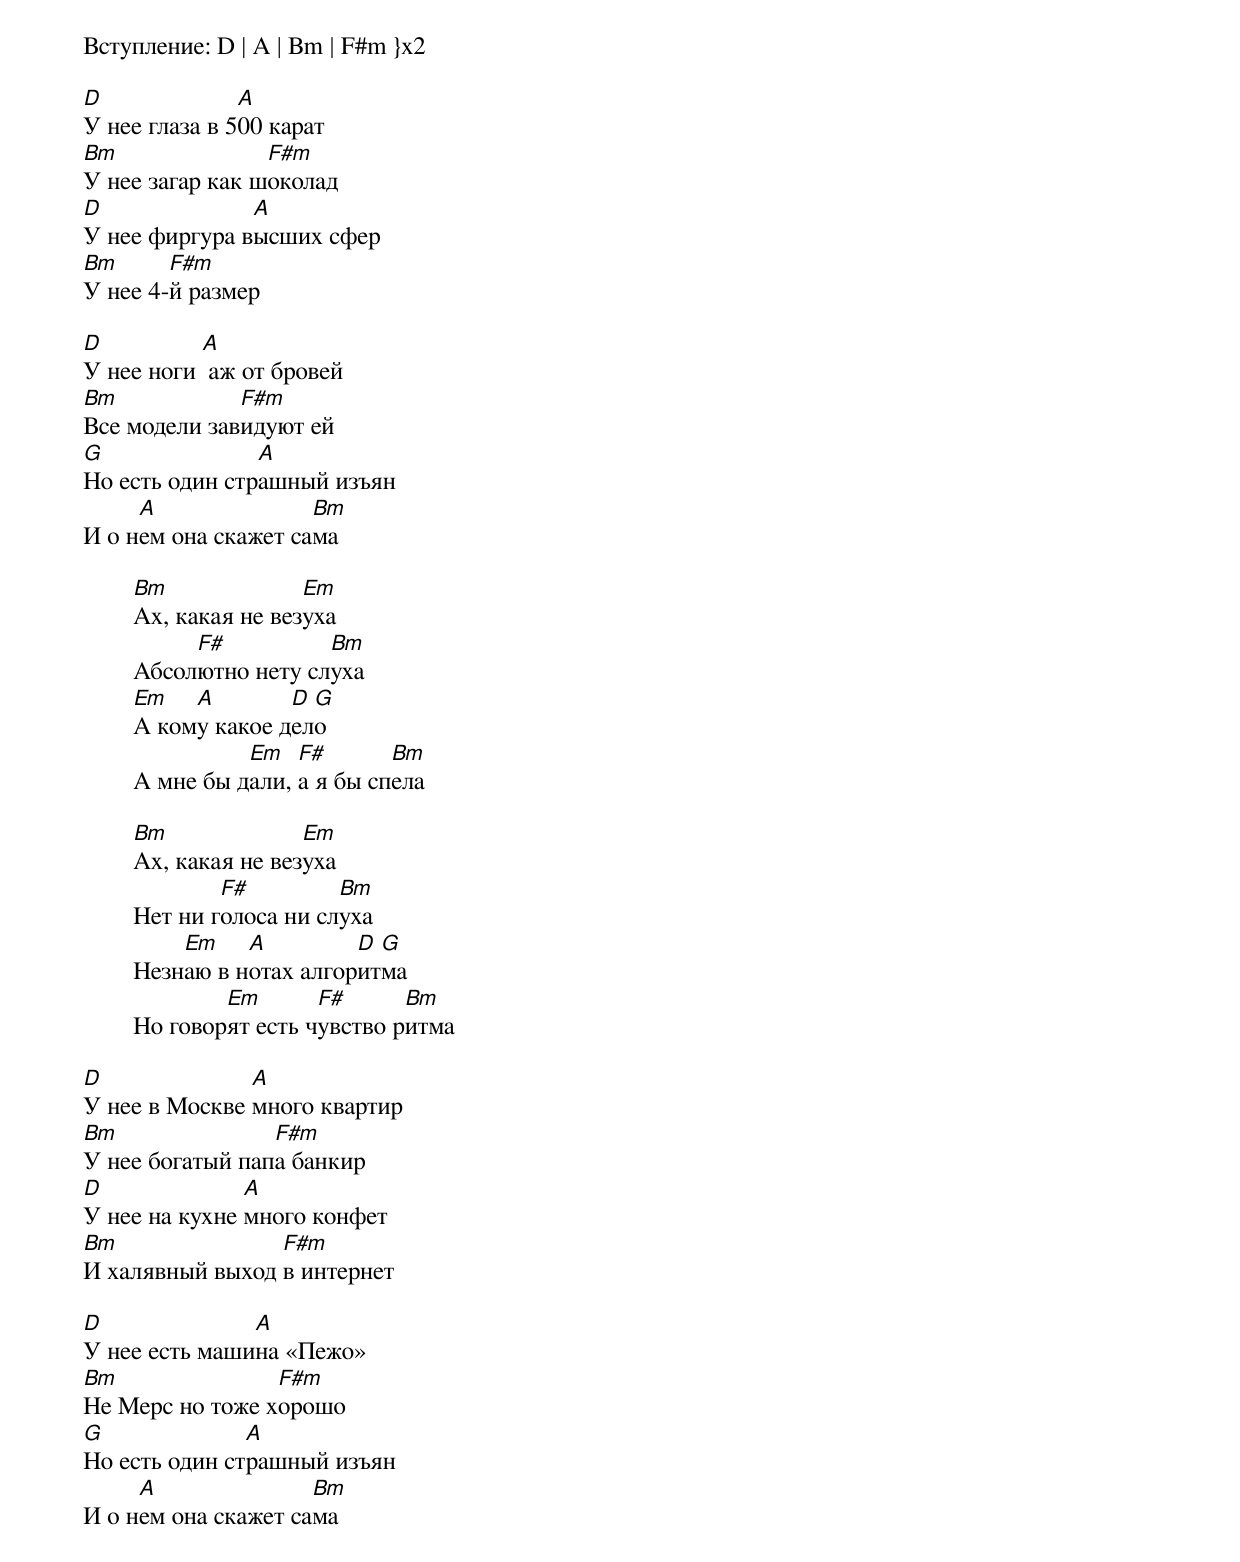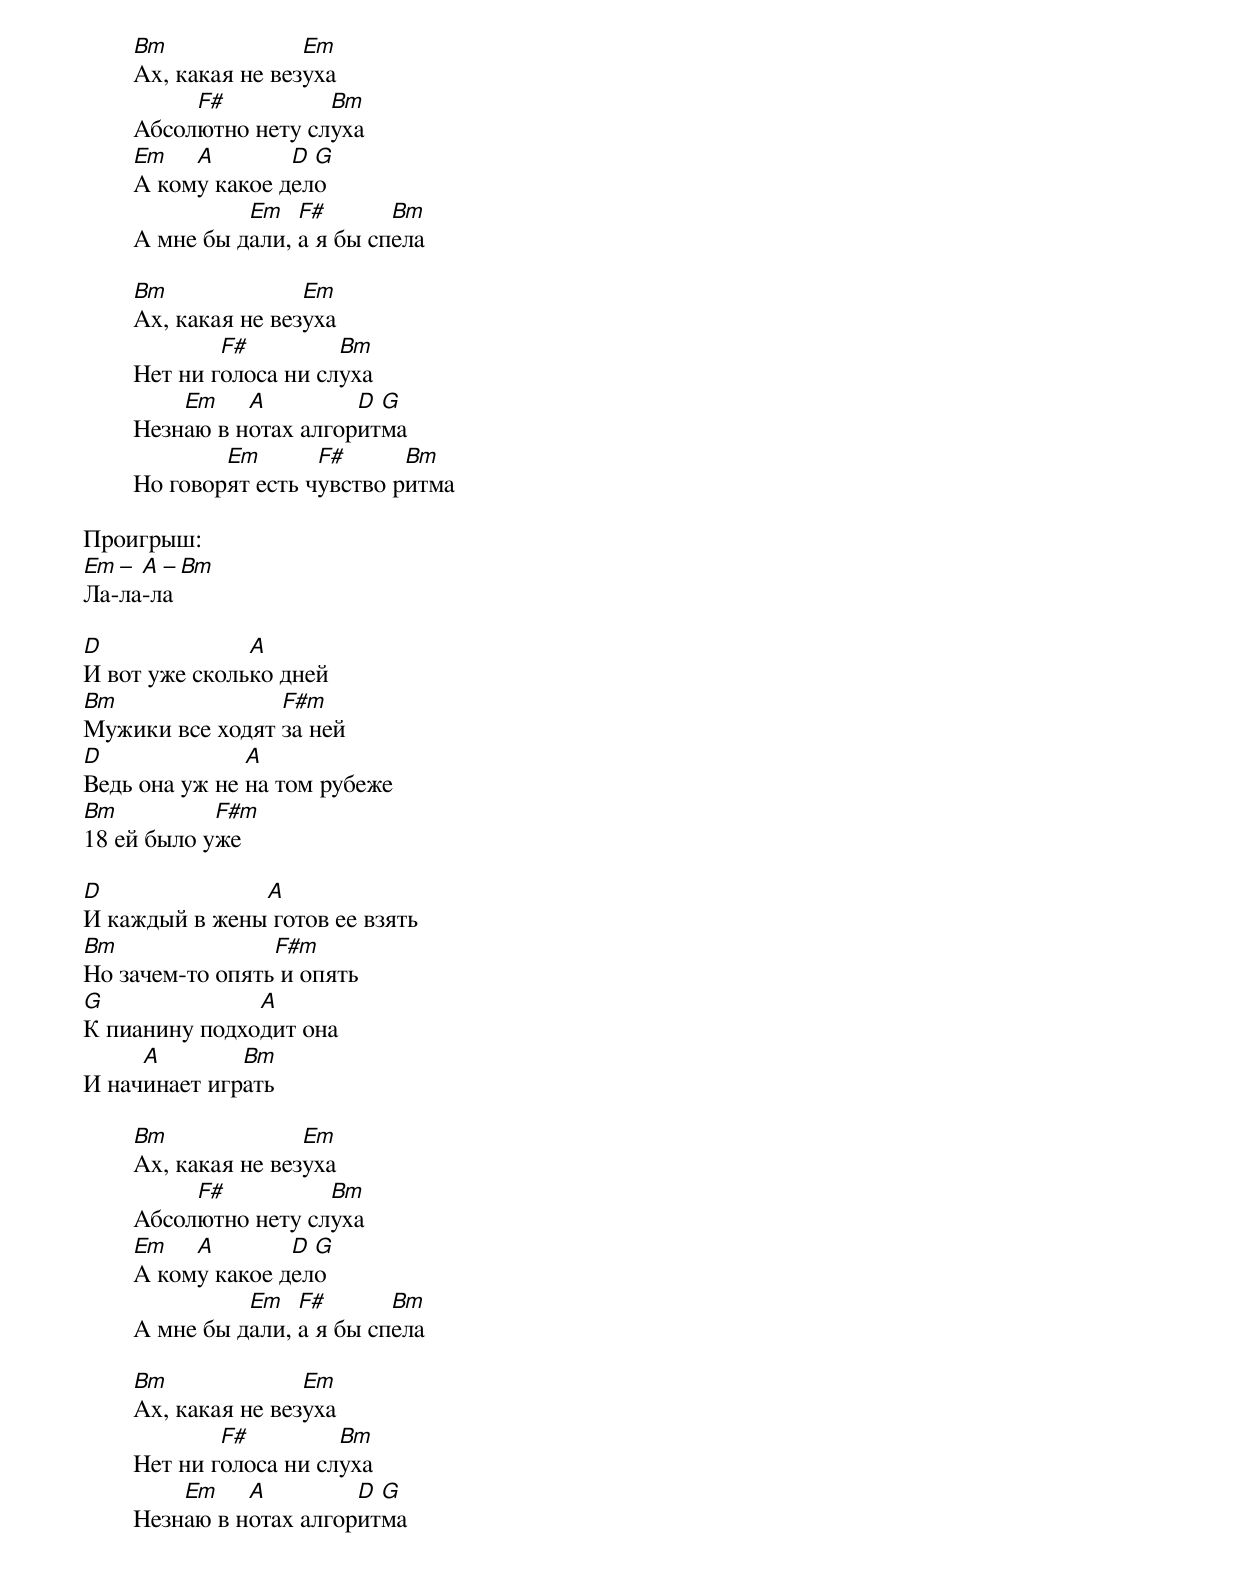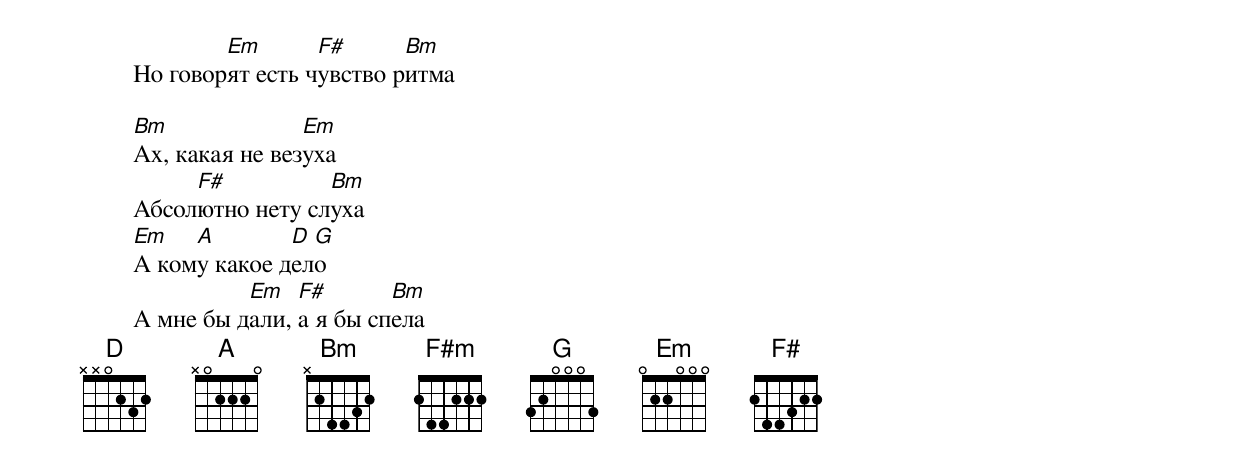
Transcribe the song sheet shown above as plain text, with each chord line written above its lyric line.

Вступление: D | A | Bm | F#m }x2

D              A
У нее глаза в 500 карат
Bm               F#m
У нее загар как шоколад
D              A
У нее фиргура высших сфер
Bm      F#m
У нее 4-й размер

D          A
У нее ноги  аж от бровей
Bm            F#m
Все модели завидуют ей
G               A
Но есть один страшный изъян
     A               Bm
И о нем она скажет сама

	Bm              Em
	Ах, какая не везуха
	     F#          Bm
	Абсолютно нету слуха
	Em   A        D G
	А кому какое дело
	          Em   F#       Bm
	А мне бы дали, а я бы спела

	Bm              Em
	Ах, какая не везуха
	        F#         Bm
	Нет ни голоса ни слуха
	    Em    A         D G
	Незнаю в нотах алгоритма
	        Em       F#      Bm
	Но говорят есть чувство ритма

D              A
У нее в Москве много квартир
Bm               F#m
У нее богатый папа банкир
D              A
У нее на кухне много конфет
Bm               F#m
И халявный выход в интернет

D              A
У нее есть машина «Пежо»
Bm               F#m
Не Мерс но тоже хорошо
G              A
Но есть один страшный изъян
     A               Bm
И о нем она скажет сама

	Bm              Em
	Ах, какая не везуха
	     F#          Bm
	Абсолютно нету слуха
	Em   A        D G
	А кому какое дело
	          Em   F#       Bm
	А мне бы дали, а я бы спела

	Bm              Em
	Ах, какая не везуха
	        F#         Bm
	Нет ни голоса ни слуха
	    Em    A         D G
	Незнаю в нотах алгоритма
	        Em       F#      Bm
	Но говорят есть чувство ритма

Проигрыш:
Em – A – Bm
Ла-ла-ла

D              A
И вот уже сколько дней
Bm               F#m
Мужики все ходят за ней
D              A
Ведь она уж не на том рубеже
Bm          F#m
18 ей было уже

D              A
И каждый в жены готов ее взять
Bm               F#m
Но зачем-то опять и опять
G              A
К пианину подходит она
     A        Bm
И начинает играть

	Bm              Em
	Ах, какая не везуха
	     F#          Bm
	Абсолютно нету слуха
	Em   A        D G
	А кому какое дело
	          Em   F#       Bm
	А мне бы дали, а я бы спела

	Bm              Em
	Ах, какая не везуха
	        F#         Bm
	Нет ни голоса ни слуха
	    Em    A         D G
	Незнаю в нотах алгоритма
	        Em       F#      Bm
	Но говорят есть чувство ритма

	Bm              Em
	Ах, какая не везуха
	     F#          Bm
	Абсолютно нету слуха
	Em   A        D G
	А кому какое дело
	          Em   F#       Bm
	А мне бы дали, а я бы спела
